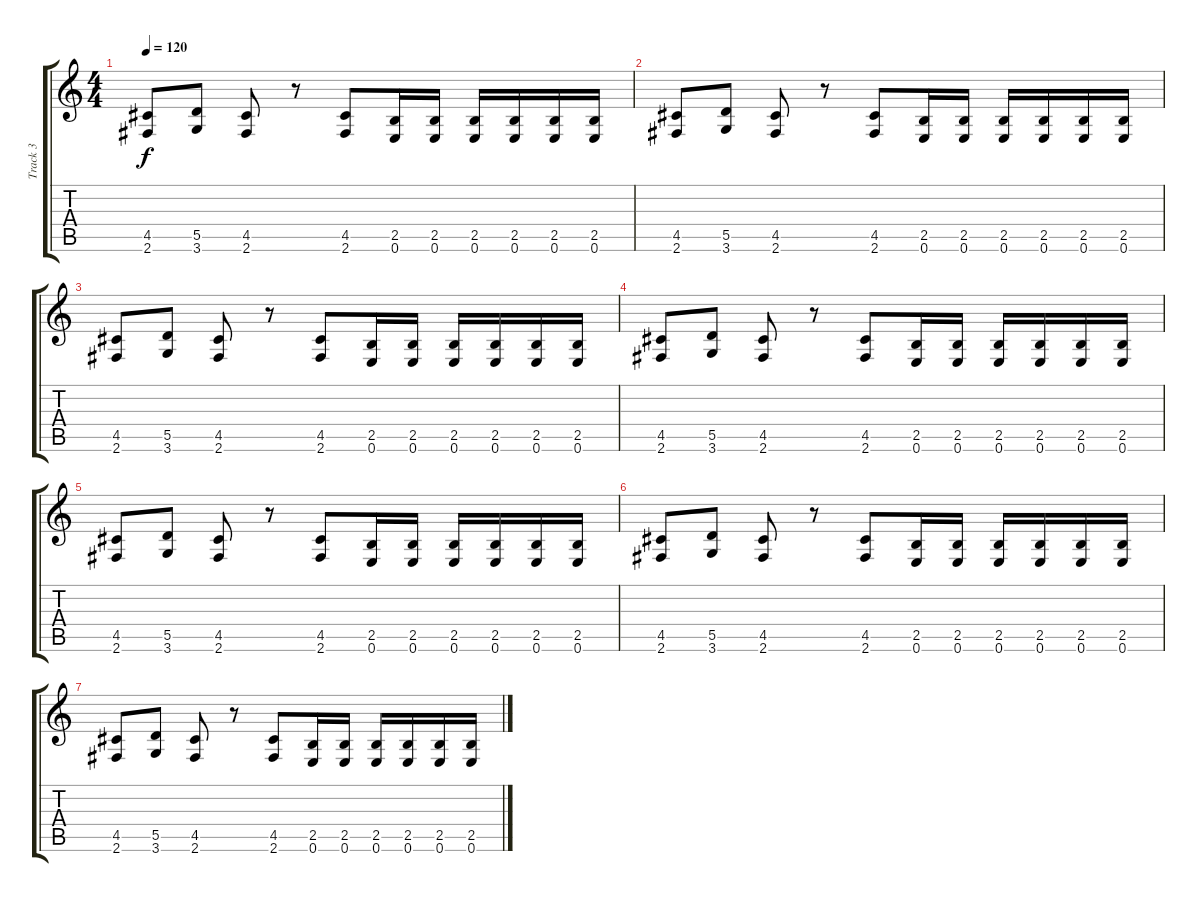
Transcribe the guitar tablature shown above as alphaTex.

\track ("Track 3" "Track 3") {instrument distortionguitar}
\staff {score tabs}
\tuning (E4 B3 G3 D3 A2 E2) {hide}
\ts (4 4)
\tempo 120
\clef g2
\ks c
(4.5 2.6).8{dy f} (5.5 3.6).8 (4.5 2.6).8 r.8 (4.5 2.6).8 (2.5 0.6).16 (2.5 0.6).16 (2.5 0.6).16 (2.5 0.6).16 (2.5 0.6).16 (2.5 0.6).16 |
(4.5 2.6).8 (5.5 3.6).8 (4.5 2.6).8 r.8 (4.5 2.6).8 (2.5 0.6).16 (2.5 0.6).16 (2.5 0.6).16 (2.5 0.6).16 (2.5 0.6).16 (2.5 0.6).16 |
(4.5 2.6).8 (5.5 3.6).8 (4.5 2.6).8 r.8 (4.5 2.6).8 (2.5 0.6).16 (2.5 0.6).16 (2.5 0.6).16 (2.5 0.6).16 (2.5 0.6).16 (2.5 0.6).16 |
(4.5 2.6).8 (5.5 3.6).8 (4.5 2.6).8 r.8 (4.5 2.6).8 (2.5 0.6).16 (2.5 0.6).16 (2.5 0.6).16 (2.5 0.6).16 (2.5 0.6).16 (2.5 0.6).16 |
(4.5 2.6).8 (5.5 3.6).8 (4.5 2.6).8 r.8 (4.5 2.6).8 (2.5 0.6).16 (2.5 0.6).16 (2.5 0.6).16 (2.5 0.6).16 (2.5 0.6).16 (2.5 0.6).16 |
(4.5 2.6).8 (5.5 3.6).8 (4.5 2.6).8 r.8 (4.5 2.6).8 (2.5 0.6).16 (2.5 0.6).16 (2.5 0.6).16 (2.5 0.6).16 (2.5 0.6).16 (2.5 0.6).16 |
(4.5 2.6).8 (5.5 3.6).8 (4.5 2.6).8 r.8 (4.5 2.6).8 (2.5 0.6).16 (2.5 0.6).16 (2.5 0.6).16 (2.5 0.6).16 (2.5 0.6).16 (2.5 0.6).16
